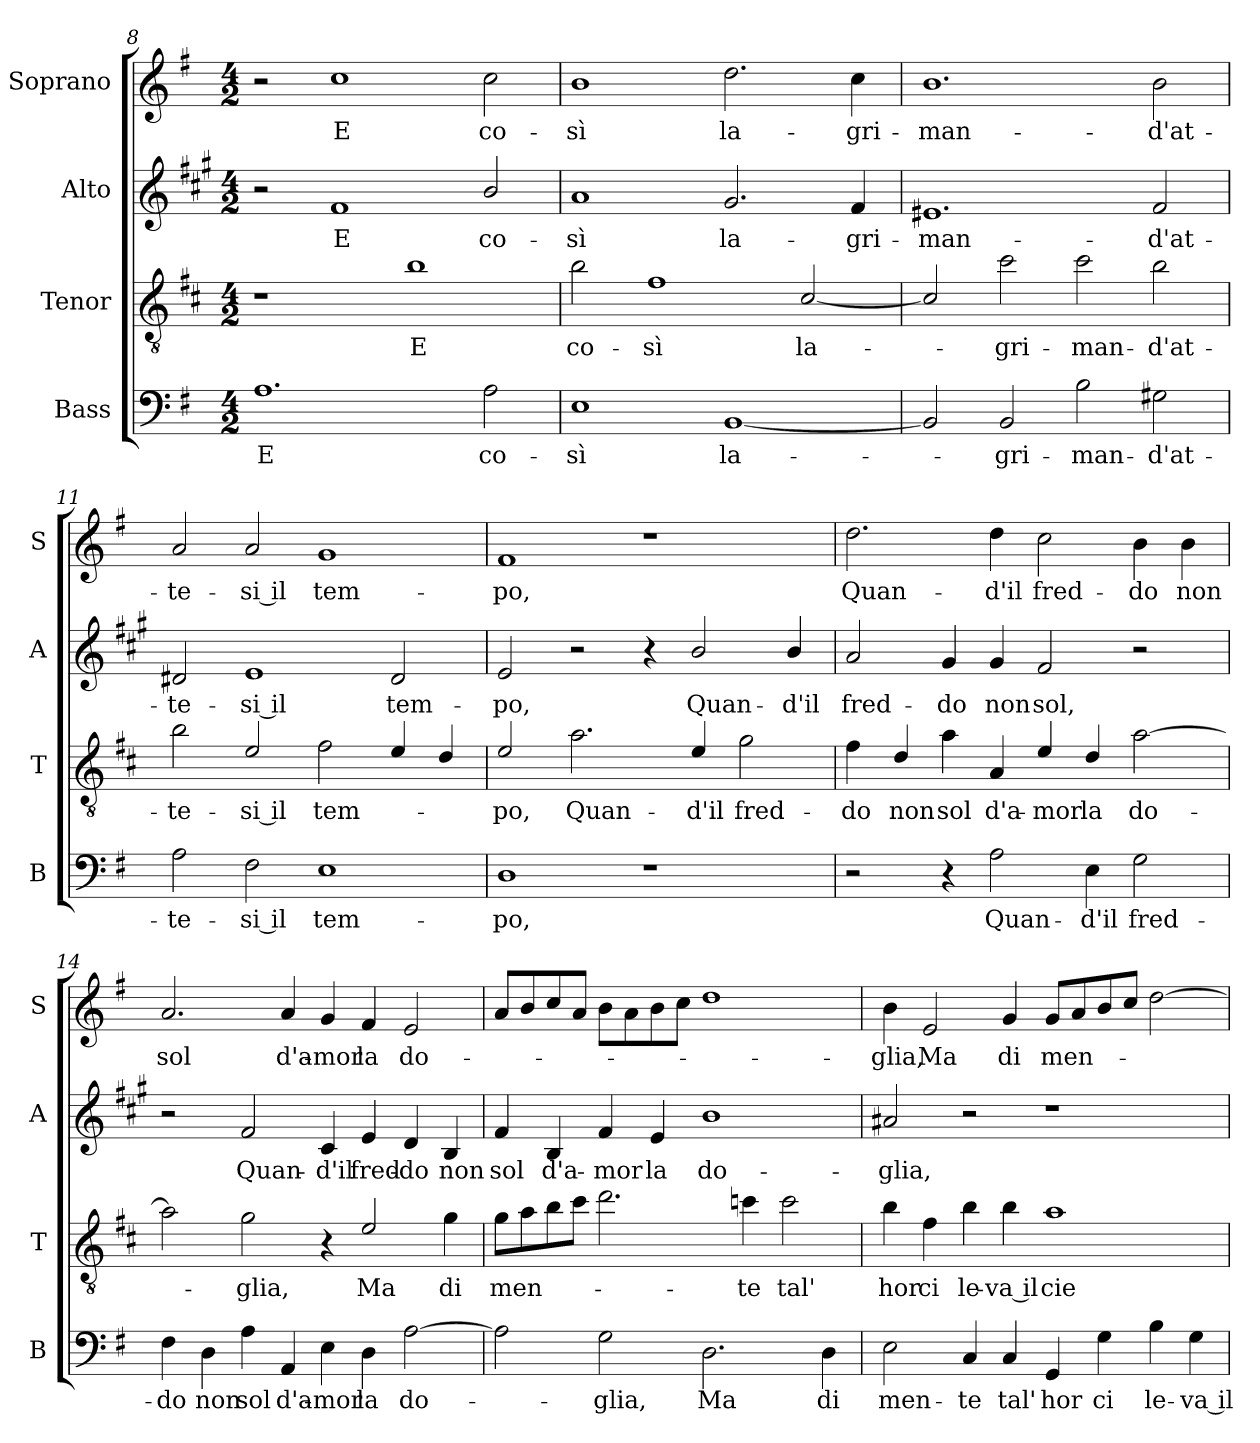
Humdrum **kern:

**kern	**text	**kern	**text	**kern	**text	**kern	**text
*part4	*part4	*part3	*part3	*part2	*part2	*part1	*part1
*staff4	*staff4	*staff3	*staff3	*staff2	*staff2	*staff1	*staff1
*I"Bass	*	*I"Tenor	*	*I"Alto	*	*I"Soprano	*
*I'B	*	*I'T	*	*I'A	*	*I'S	*
*clefF4	*	*clefGv2	*	*clefG2	*	*clefG2	*
*	*	*ITrd4c7	*	*ITrd1c2	*	*	*
*k[f#]	*	*k[f#]	*	*k[f#]	*	*k[f#]	*
*G:	*	*G:	*	*G:	*	*G:	*
*M4/2	*	*M4/2	*	*M4/2	*	*M4/2	*
=8	=8	=8	=8	=8	=8	=8	=8
!	!LO:LY:b	!	!	!	!	!	!
1.A	E	1r	.	2r	.	2r	.
!	!	!	!	!	!LO:LY:b	!	!LO:LY:b
.	.	.	.	1e	E	1cc	E
!	!	!	!LO:LY:b	!	!	!	!
.	.	1e	E	.	.	.	.
!	!LO:LY:b	!	!	!	!LO:LY:b	!	!LO:LY:b
2A\	co-	.	.	2a/	co-	2cc\	co-
=9	=9	=9	=9	=9	=9	=9	=9
!	!LO:LY:b	!	!LO:LY:b	!	!LO:LY:b	!	!LO:LY:b
1E	-sì	2e\	co-	1g	-sì	1b	-sì
!	!	!	!LO:LY:b	!	!	!	!
.	.	1B	-sì	.	.	.	.
!	!LO:LY:b	!	!	!	!LO:LY:b	!	!LO:LY:b
[1BB	la-	.	.	2.f#/	la-	2.dd\	la-
!	!	!	!LO:LY:b	!	!	!	!
.	.	[2F#/	la-	.	.	.	.
!	!	!	!	!	!LO:LY:b	!	!LO:LY:b
.	.	.	.	4e/	-gri-	4cc\	-gri-
=10	=10	=10	=10	=10	=10	=10	=10
!	!	!	!	!	!LO:LY:b	!	!LO:LY:b
2BB/]	.	2F#/]	.	1.d#X	-man-	1.b	-man-
!	!LO:LY:b	!	!LO:LY:b	!	!	!	!
2BB/	-gri-	2f#\	-gri-	.	.	.	.
!	!LO:LY:b	!	!LO:LY:b	!	!	!	!
2B\	-man-	2f#\	-man-	.	.	.	.
!	!LO:LY:b	!	!LO:LY:b	!	!LO:LY:b	!	!LO:LY:b
2G#X\	-d'at-	2e\	-d'at-	2e/	-d'at-	2b\	-d'at-
=11	=11	=11	=11	=11	=11	=11	=11
!	!LO:LY:b	!	!LO:LY:b	!	!LO:LY:b	!	!LO:LY:b
2A\	-te-	2e\	-te-	2c#X/	-te-	2a/	-te-
!	!LO:LY:b	!	!LO:LY:b	!	!LO:LY:b	!	!LO:LY:b
2F#\	-si il	2A/	-si il	1d	-si il	2a/	-si il
!	!LO:LY:b	!	!LO:LY:b	!	!	!	!LO:LY:b
1E	tem-	2B\	tem-	.	.	1g	tem-
!	!	!	!	!	!LO:LY:b	!	!
.	.	4A/	.	2c#/	tem-	.	.
.	.	4G/	.	.	.	.	.
!!LO:PB:g=z
=12	=12	=12	=12	=12	=12	=12	=12
!	!LO:LY:b	!	!LO:LY:b	!	!LO:LY:b	!	!LO:LY:b
1D	-po,	2A/	-po,	2d/	-po,	1f#	-po,
!	!	!	!LO:LY:b	!	!	!	!
.	.	2.d\	Quan-	2r	.	.	.
1r	.	.	.	4r	.	1r	.
!	!	!	!LO:LY:b	!	!LO:LY:b	!	!
.	.	4A/	-d'il	2a/	Quan-	.	.
!	!	!	!LO:LY:b	!	!	!	!
.	.	2c\	fred-	.	.	.	.
!	!	!	!	!	!LO:LY:b	!	!
.	.	.	.	4a/	-d'il	.	.
=13	=13	=13	=13	=13	=13	=13	=13
!	!	!	!LO:LY:b	!	!LO:LY:b	!	!LO:LY:b
2r	.	4B\	-do	2g/	fred-	2.dd\	Quan-
!	!	!	!LO:LY:b	!	!	!	!
.	.	4G/	non	.	.	.	.
!	!	!	!LO:LY:b	!	!LO:LY:b	!	!
4r	.	4d\	sol	4f#/	-do	.	.
!	!LO:LY:b	!	!LO:LY:b	!	!LO:LY:b	!	!LO:LY:b
2A\	Quan-	4D/	d'a-	4f#/	non	4dd\	-d'il
!	!	!	!LO:LY:b	!	!LO:LY:b	!	!LO:LY:b
.	.	4A/	-mor	2e/	sol,	2cc\	fred-
!	!LO:LY:b	!	!LO:LY:b	!	!	!	!
4E\	-d'il	4G/	la	.	.	.	.
!	!LO:LY:b	!	!LO:LY:b	!	!	!	!LO:LY:b
2G\	fred-	[2d\	do-	2r	.	4b\	-do
!	!	!	!	!	!	!	!LO:LY:b
.	.	.	.	.	.	4b\	non
=14	=14	=14	=14	=14	=14	=14	=14
!	!LO:LY:b	!	!	!	!	!	!LO:LY:b
4F#\	-do	2d\]	.	2r	.	2.a/	sol
!	!LO:LY:b	!	!	!	!	!	!
4D\	non	.	.	.	.	.	.
!	!LO:LY:b	!	!LO:LY:b	!	!LO:LY:b	!	!
4A\	sol	2c\	-glia,	2e/	Quan-	.	.
!	!LO:LY:b	!	!	!	!	!	!LO:LY:b
4AA/	d'a-	.	.	.	.	4a/	d'a-
!	!LO:LY:b	!	!	!	!LO:LY:b	!	!LO:LY:b
4E\	-mor	4r	.	4B/	-d'il	4g/	-mor
!	!LO:LY:b	!	!LO:LY:b	!	!LO:LY:b	!	!LO:LY:b
4D\	la	2A/	Ma	4d/	fred-	4f#/	la
!	!LO:LY:b	!	!	!	!LO:LY:b	!	!LO:LY:b
[2A\	do-	.	.	4c/	-do	2e/	do-
!	!	!	!LO:LY:b	!	!LO:LY:b	!	!
.	.	4c\	di	4A/	non	.	.
!!LO:LB:g=z
=15	=15	=15	=15	=15	=15	=15	=15
!	!	!	!LO:LY:b	!	!LO:LY:b	!	!
2A\]	.	8c\L	men-	4e/	sol	8a/L	.
.	.	8d\	.	.	.	8b/	.
!	!	!	!	!	!LO:LY:b	!	!
.	.	8e\	.	4A/	d'a-	8cc/	.
.	.	8f#\J	.	.	.	8a/J	.
!	!LO:LY:b	!	!	!	!LO:LY:b	!	!
2G\	-glia,	2.g\	.	4e/	-mor	8b\L	.
.	.	.	.	.	.	8a\	.
!	!	!	!	!	!LO:LY:b	!	!
.	.	.	.	4d/	la	8b\	.
.	.	.	.	.	.	8cc\J	.
!	!LO:LY:b	!	!	!	!LO:LY:b	!	!
2.D\	Ma	.	.	1a	do-	1dd	.
!	!	!	!LO:LY:b	!	!	!	!
.	.	4fn\	-te	.	.	.	.
!	!	!	!LO:LY:b	!	!	!	!
.	.	2f\	tal'	.	.	.	.
!	!LO:LY:b	!	!	!	!	!	!
4D\	di	.	.	.	.	.	.
=16	=16	=16	=16	=16	=16	=16	=16
!	!LO:LY:b	!	!LO:LY:b	!	!LO:LY:b	!	!LO:LY:b
2E\	men-	4e\	hor	2g#X/	-glia,	4b\	-glia,
!	!	!	!LO:LY:b	!	!	!	!LO:LY:b
.	.	4B\	ci	.	.	2e/	Ma
!	!LO:LY:b	!	!LO:LY:b	!	!	!	!
4C/	-te	4e\	le-	2r	.	.	.
!	!LO:LY:b	!	!LO:LY:b	!	!	!	!LO:LY:b
4C/	tal'	4e\	-va il	.	.	4g/	di
!	!LO:LY:b	!	!LO:LY:b	!	!	!	!LO:LY:b
4GG/	hor	1d	cie-	1r	.	8g/L	men-
.	.	.	.	.	.	8a/	.
!	!LO:LY:b	!	!	!	!	!	!
4G\	ci	.	.	.	.	8b/	.
.	.	.	.	.	.	8cc/J	.
!	!LO:LY:b	!	!	!	!	!	!
4B\	le-	.	.	.	.	[2dd\	.
!	!LO:LY:b	!	!	!	!	!	!
4G\	-va il	.	.	.	.	.	.
=	=	=	=	=	=	=	=
*-	*-	*-	*-	*-	*-	*-	*-
